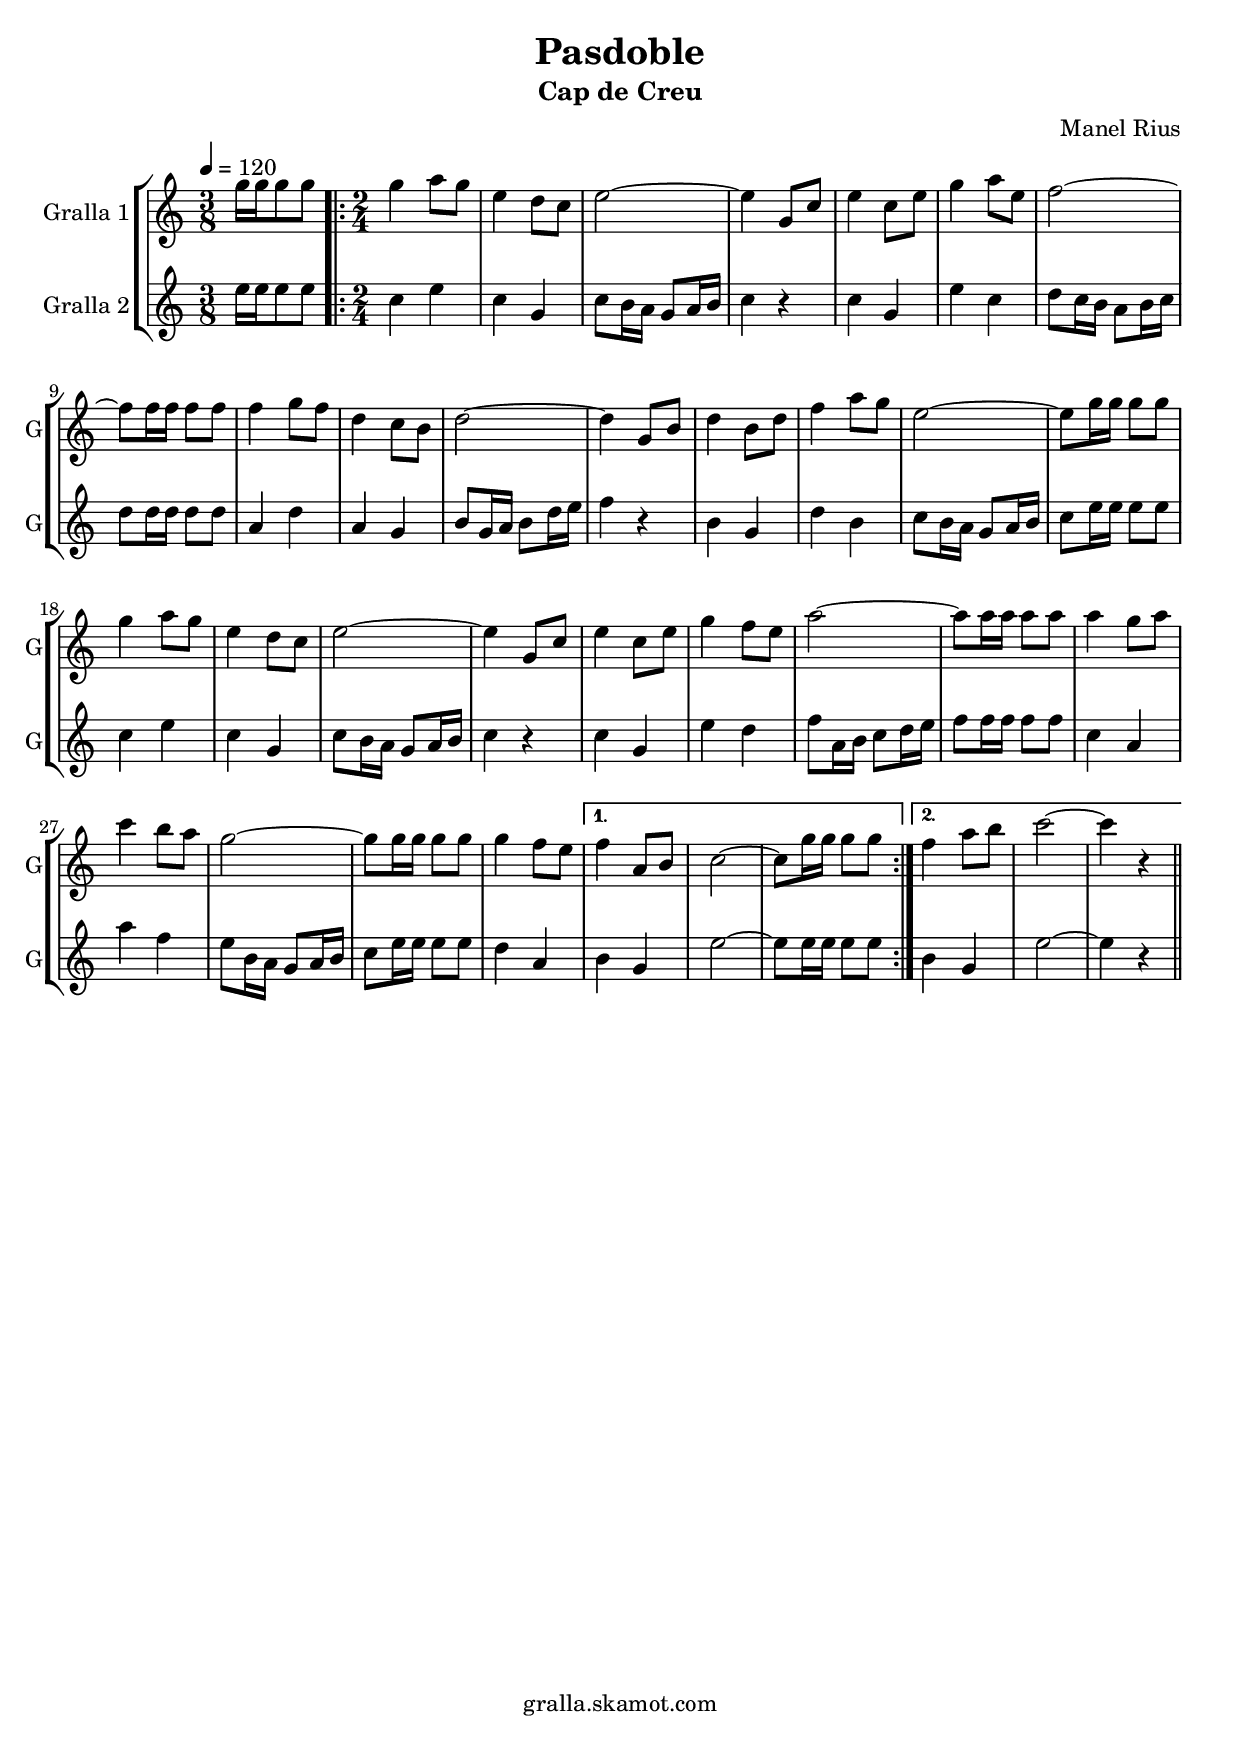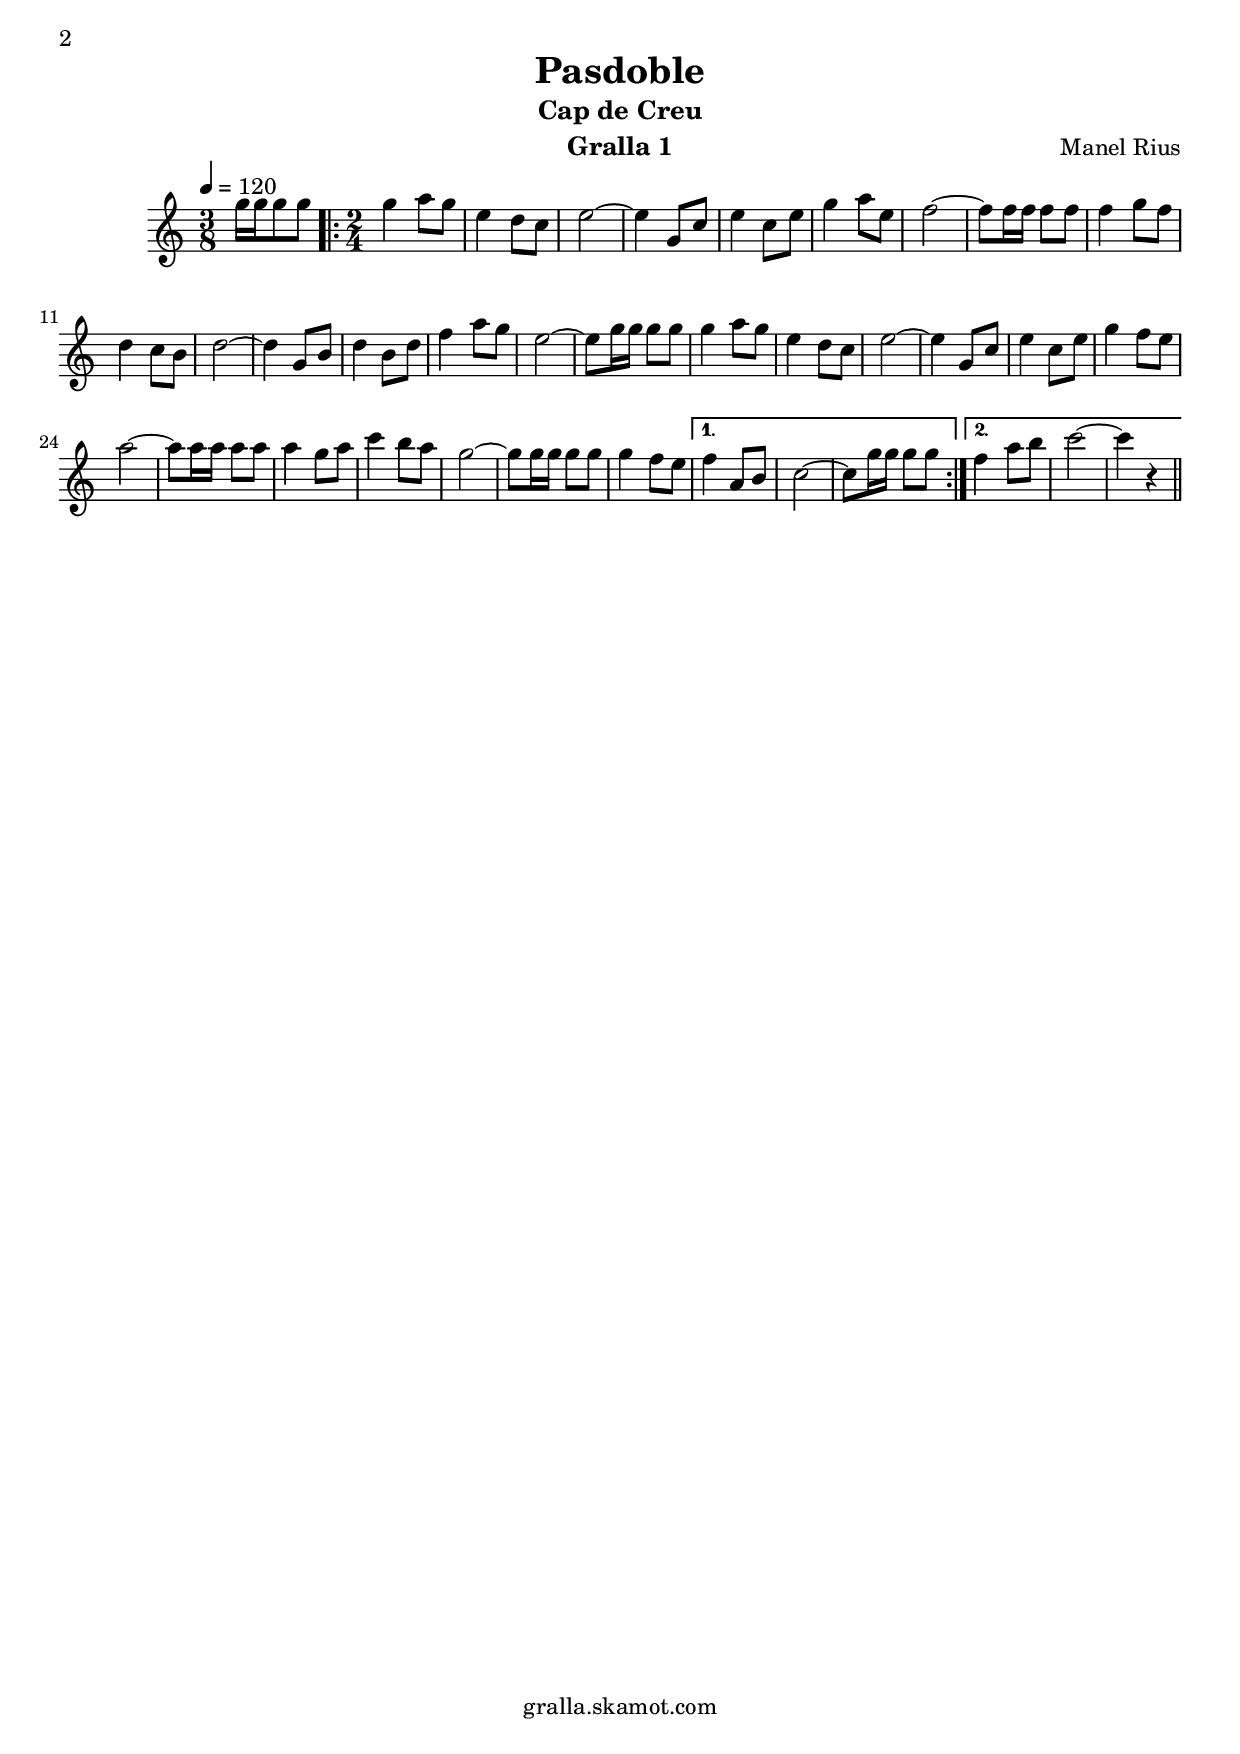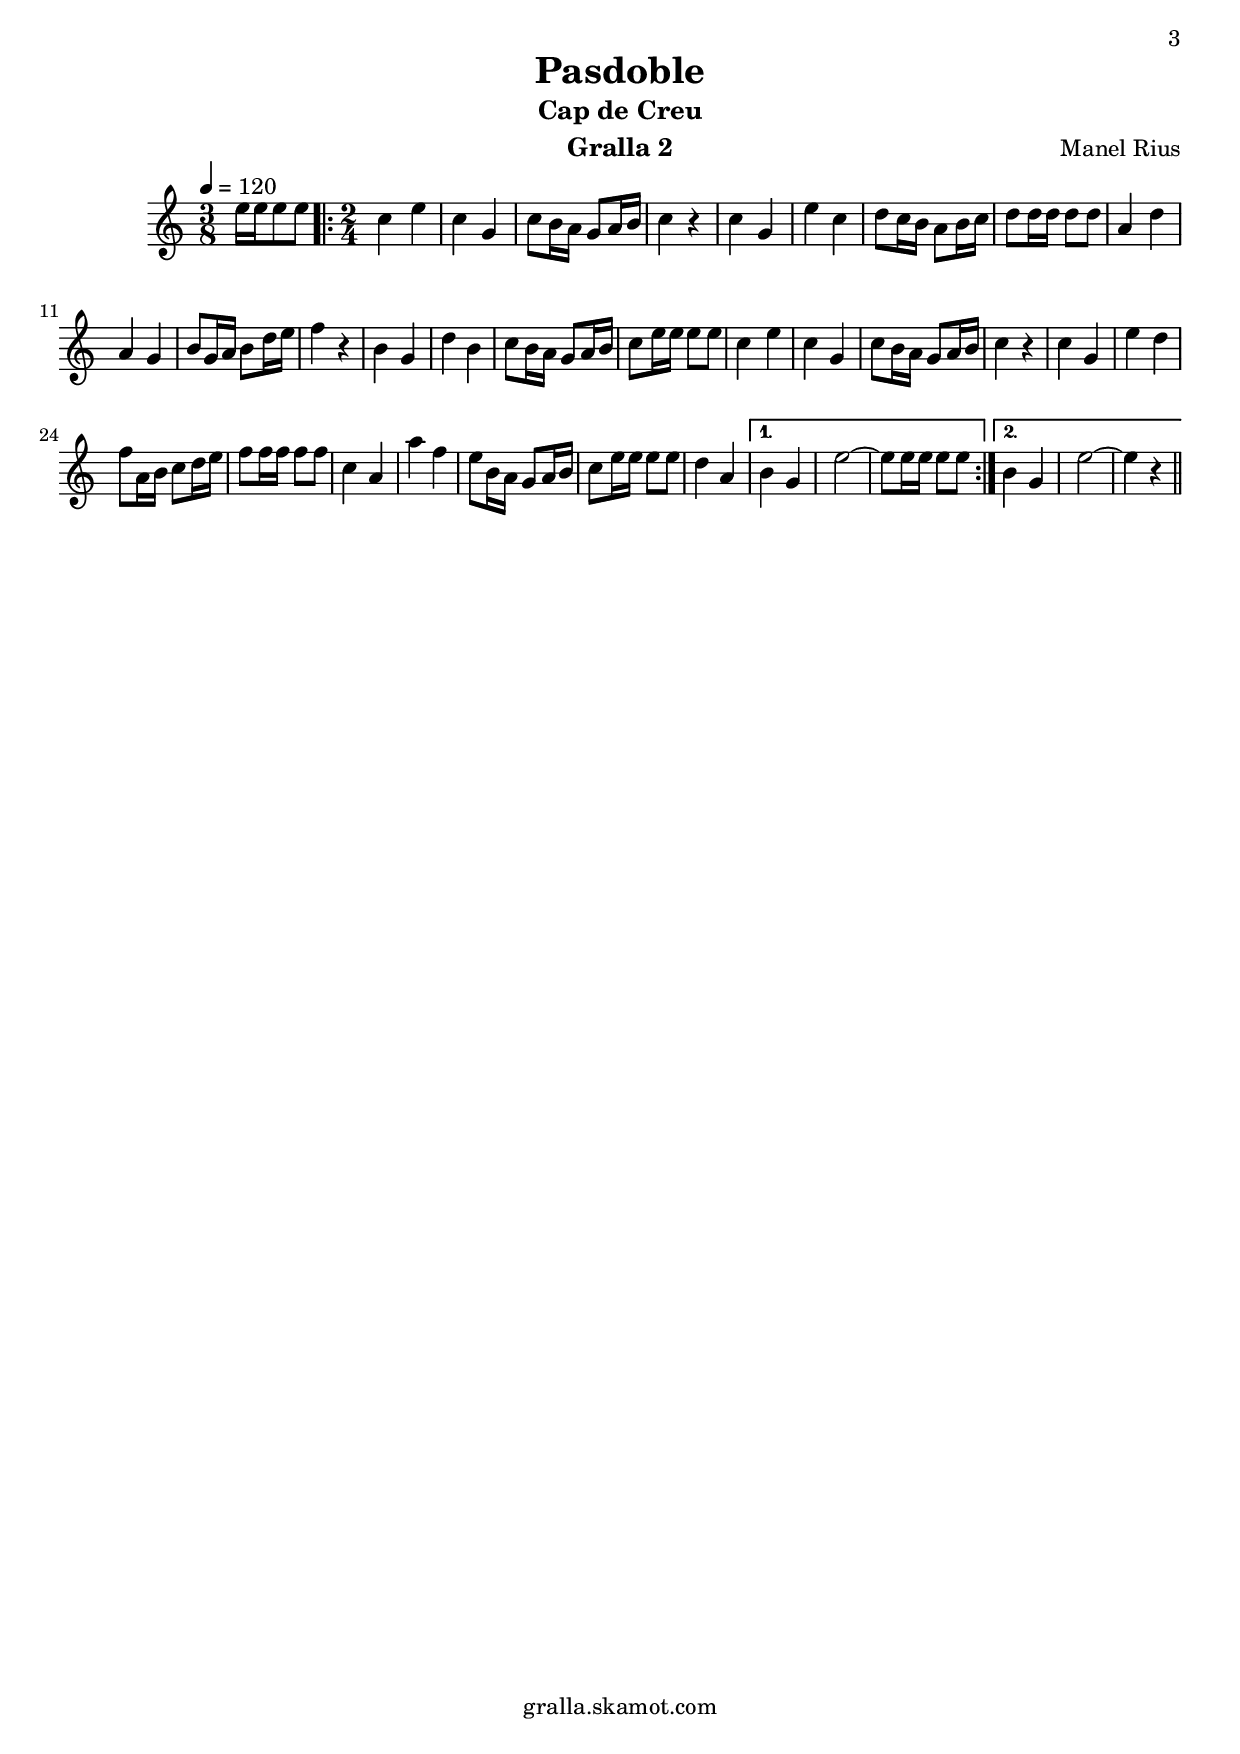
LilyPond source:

\version "2.16.2"

\header {
  dedication=""
  title="Pasdoble"
  subtitle="Cap de Creu"
  subsubtitle=""
  poet=""
  meter=""
  piece=""
  composer="Manel Rius"
  arranger=""
  opus=""
  instrument=""
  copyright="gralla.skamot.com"
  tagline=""
}

liniaroAa =
\relative g''
{
  \tempo 4=120
  \clef treble
  \key c \major
  \time 3/8
  g16 g g8 g  |
  \time 2/4   \repeat volta 2 { g4 a8 g  |
  e4 d8 c  |
  e2 ~  |
  %05
  e4 g,8 c  |
  e4 c8 e  |
  g4 a8 e  |
  f2 ~  |
  f8 f16 f f8 f  |
  %10
  f4 g8 f  |
  d4 c8 b  |
  d2 ~  |
  d4 g,8 b  |
  d4 b8 d  |
  %15
  f4 a8 g  |
  e2 ~  |
  e8 g16 g g8 g  |
  g4 a8 g  |
  e4 d8 c  |
  %20
  e2 ~  |
  e4 g,8 c  |
  e4 c8 e  |
  g4 f8 e  |
  a2 ~  |
  %25
  a8 a16 a a8 a  |
  a4 g8 a  |
  c4 b8 a  |
  g2 ~  |
  g8 g16 g g8 g  |
  %30
  g4 f8 e }
  \alternative { { f4 a,8 b  |
  c2 ~  |
  c8 g'16 g g8 g }
  { f4 a8 b  |
  %35
  c2 ~  |
  c4 r4 } } \bar "||" % kompletite
}

liniaroAb =
\relative e''
{
  \tempo 4=120
  \clef treble
  \key c \major
  \time 3/8
  e16 e e8 e  |
  \time 2/4   \repeat volta 2 { c4 e  |
  c4 g  |
  c8 b16 a g8 a16 b  |
  %05
  c4 r  |
  c4 g  |
  e'4 c  |
  d8 c16 b a8 b16 c  |
  d8 d16 d d8 d  |
  %10
  a4 d  |
  a4 g  |
  b8 g16 a b8 d16 e  |
  f4 r  |
  b,4 g  |
  %15
  d'4 b  |
  c8 b16 a g8 a16 b  |
  c8 e16 e e8 e  |
  c4 e  |
  c4 g  |
  %20
  c8 b16 a g8 a16 b  |
  c4 r  |
  c4 g  |
  e'4 d  |
  f8 a,16 b c8 d16 e  |
  %25
  f8 f16 f f8 f  |
  c4 a  |
  a'4 f  |
  e8 b16 a g8 a16 b  |
  c8 e16 e e8 e  |
  %30
  d4 a }
  \alternative { { b4 g  |
  e'2 ~  |
  e8 e16 e e8 e }
  { b4 g  |
  %35
  e'2 ~  |
  e4 r4 } } \bar "||" % kompletite
}

\bookpart {
  \score {
    \new StaffGroup {
      \override Score.RehearsalMark.self-alignment-X = #LEFT
      <<
        \new Staff \with {instrumentName = #"Gralla 1" shortInstrumentName = #"G"} \liniaroAa
        \new Staff \with {instrumentName = #"Gralla 2" shortInstrumentName = #"G"} \liniaroAb
      >>
    }
    \layout {}
  }
  \score { \unfoldRepeats
    \new StaffGroup {
      \override Score.RehearsalMark.self-alignment-X = #LEFT
      <<
        \new Staff \with {instrumentName = #"Gralla 1" shortInstrumentName = #"G"} \liniaroAa
        \new Staff \with {instrumentName = #"Gralla 2" shortInstrumentName = #"G"} \liniaroAb
      >>
    }
    \midi {
      \set Staff.midiInstrument = "oboe"
      \set DrumStaff.midiInstrument = "drums"
    }
  }
}

\bookpart {
  \header {instrument="Gralla 1"}
  \score {
    \new StaffGroup {
      \override Score.RehearsalMark.self-alignment-X = #LEFT
      <<
        \new Staff \liniaroAa
      >>
    }
    \layout {}
  }
  \score { \unfoldRepeats
    \new StaffGroup {
      \override Score.RehearsalMark.self-alignment-X = #LEFT
      <<
        \new Staff \liniaroAa
      >>
    }
    \midi {
      \set Staff.midiInstrument = "oboe"
      \set DrumStaff.midiInstrument = "drums"
    }
  }
}

\bookpart {
  \header {instrument="Gralla 2"}
  \score {
    \new StaffGroup {
      \override Score.RehearsalMark.self-alignment-X = #LEFT
      <<
        \new Staff \liniaroAb
      >>
    }
    \layout {}
  }
  \score { \unfoldRepeats
    \new StaffGroup {
      \override Score.RehearsalMark.self-alignment-X = #LEFT
      <<
        \new Staff \liniaroAb
      >>
    }
    \midi {
      \set Staff.midiInstrument = "oboe"
      \set DrumStaff.midiInstrument = "drums"
    }
  }
}

